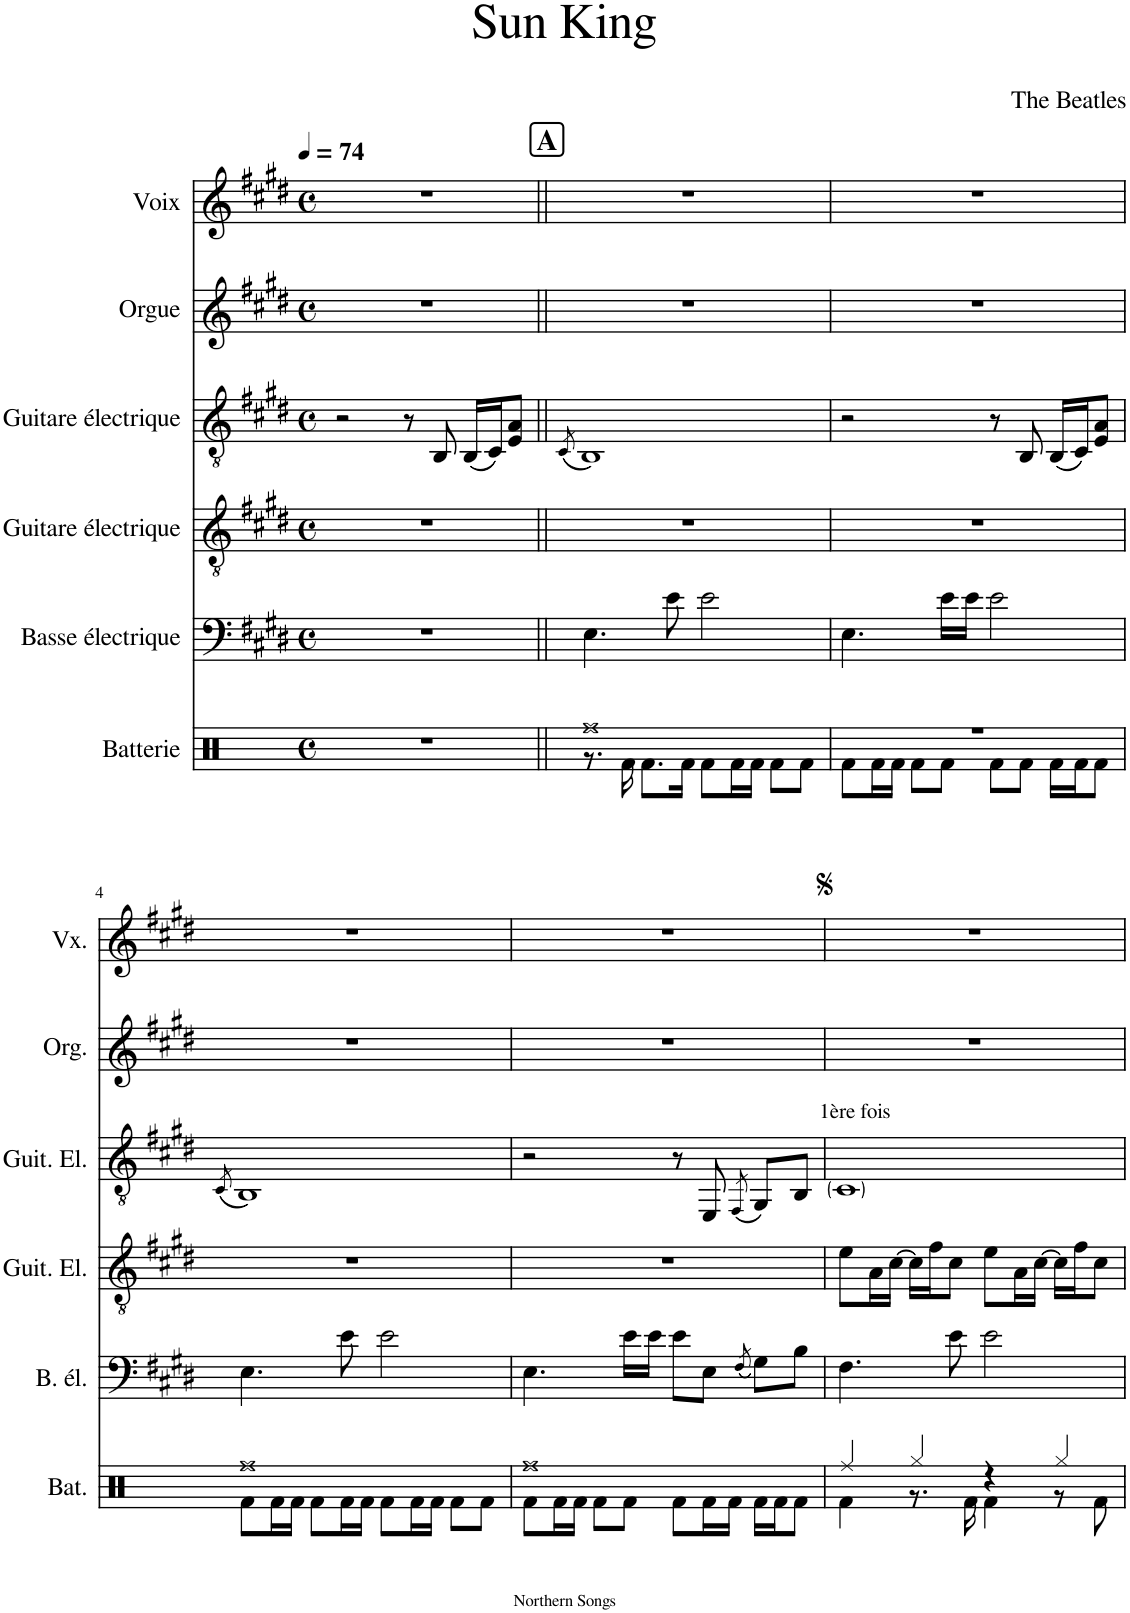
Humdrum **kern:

**kern	**kern	**kern	**kern	**kern	**kern
*part6	*part5	*part4	*part3	*part2	*part1
*staff6	*staff5	*staff4	*staff3	*staff2	*staff1
*I"Batterie	*I"Basse électrique	*I"Guitare électrique	*I"Guitare électrique	*I"Orgue	*I"Voix
*I'Bat.	*I'B. él.	*I'Guit. El.	*I'Guit. El.	*I'Org.	*I'Vx.
*clefX	*clefF4	*clefGv2	*clefGv2	*clefG2	*clefG2
*	*Trd7c12	*	*	*	*
*k[]	*k[f#c#g#d#]	*k[f#c#g#d#]	*k[f#c#g#d#]	*k[f#c#g#d#]	*k[f#c#g#d#]
*M4/4	*M4/4	*M4/4	*M4/4	*M4/4	*M4/4
*met(c)	*met(c)	*met(c)	*met(c)	*met(c)	*met(c)
*MM74	*MM74	*MM74	*MM74	*MM74	*MM74
=1	=1	=1	=1	=1	=1
1r	1r	1r	2r	1r	1r
.	.	.	8r	.	.
.	.	.	8BB/	.	.
.	.	.	(16BB/LL	.	.
.	.	.	16C#/J)	.	.
.	.	.	8E/ 8A/J	.	.
!!LO:REH:place=s1:a:B:cj:fs=14:t=A
=2||	=2||	=2||	=2||	=2||	=2||
.	.	.	(8qC#/	.	.
*^	*	*	*	*	*
1Rff	8.r	4.E\	1r	1BB)	1r	1r
.	16Rf\	.	.	.	.	.
.	8.Rf\L	.	.	.	.	.
.	.	8e\	.	.	.	.
.	16Rf\Jk	.	.	.	.	.
.	8Rf\L	2e\	.	.	.	.
.	16Rf\L	.	.	.	.	.
.	16Rf\JJ	.	.	.	.	.
.	8Rf\L	.	.	.	.	.
.	8Rf\J	.	.	.	.	.
=3	=3	=3	=3	=3	=3	=3
1r	8Rf\L	4.E\	1r	2r	1r	1r
.	16Rf\L	.	.	.	.	.
.	16Rf\JJ	.	.	.	.	.
.	8Rf\L	.	.	.	.	.
.	8Rf\J	16e\LL	.	.	.	.
.	.	16e\JJ	.	.	.	.
.	8Rf\L	2e\	.	8r	.	.
.	8Rf\J	.	.	8BB/	.	.
.	16Rf\LL	.	.	(16BB/LL	.	.
.	16Rf\J	.	.	16C#/J)	.	.
.	8Rf\J	.	.	8E/ 8A/J	.	.
!!LO:LB:g=z
=4	=4	=4	=4	=4	=4	=4
.	.	.	.	(8qC#/	.	.
1Rff	8Rf\L	4.E\	1r	1BB)	1r	1r
.	16Rf\L	.	.	.	.	.
.	16Rf\JJ	.	.	.	.	.
.	8Rf\L	.	.	.	.	.
.	16Rf\L	8e\	.	.	.	.
.	16Rf\JJ	.	.	.	.	.
.	8Rf\L	2e\	.	.	.	.
.	16Rf\L	.	.	.	.	.
.	16Rf\JJ	.	.	.	.	.
.	8Rf\L	.	.	.	.	.
.	8Rf\J	.	.	.	.	.
=5	=5	=5	=5	=5	=5	=5
1Rff	8Rf\L	4.E\	1r	2r	1r	1r
.	16Rf\L	.	.	.	.	.
.	16Rf\JJ	.	.	.	.	.
.	8Rf\L	.	.	.	.	.
.	8Rf\J	16e\LL	.	.	.	.
.	.	16e\JJ	.	.	.	.
.	8Rf\L	8e\L	.	8r	.	.
.	16Rf\L	8E\J	.	8EE/	.	.
.	16Rf\JJ	.	.	.	.	.
.	.	(8qF#/	.	(8qFF#/	.	.
.	16Rf\LL	8G#\L)	.	8GG#/L)	.	.
.	16Rf\J	.	.	.	.	.
.	8Rf\J	8B\J	.	8BB/J	.	.
=6	=6	=6	=6	=6	=6	=6
!	!	!	!	!LO:TX:a:t=1ère fois	!	!
4Rff/	4Rf\	4.F#\	8e\L	1C#	1r	1r
.	.	.	16A\L	.	.	.
.	.	.	[16c#\JJ	.	.	.
4Rgg/	8.r	.	16c#\LL]	.	.	.
.	.	.	16f#\J	.	.	.
.	.	8e\	8c#\J	.	.	.
.	16Rf\	.	.	.	.	.
4r	4Rf\	2e\	8e\L	.	.	.
.	.	.	16A\L	.	.	.
.	.	.	[16c#\JJ	.	.	.
4Rgg/	8r	.	16c#\LL]	.	.	.
.	.	.	16f#\J	.	.	.
.	8Rf\	.	8c#\J	.	.	.
*v	*v	*	*	*	*	*
=	=	=	=	=	=
*-	*-	*-	*-	*-	*-
